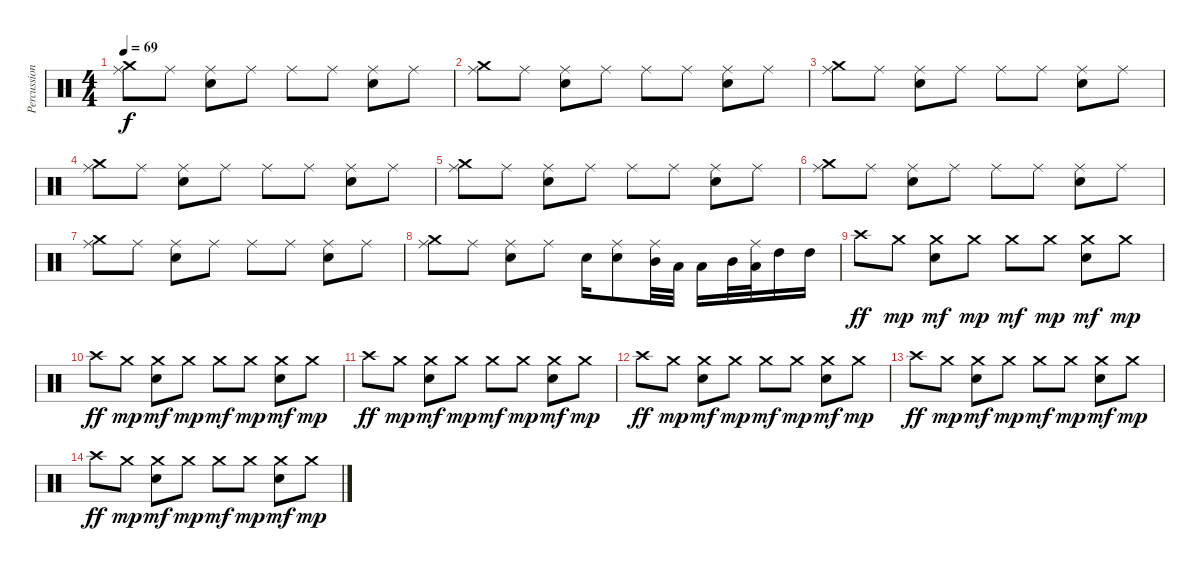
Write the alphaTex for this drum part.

\track ("Percussion" "Percussion") {instrument percussion}
\staff {score}
\articulation defaults
\ts (4 4)
\tempo 69
\clef neutral
\ks c
("Ride (middle)" "Crash medium (hit)").8{dy f} "Ride (middle)".8 ("Ride (middle)" "Electric Snare (hit)").8 "Ride (middle)".8 "Ride (middle)".8 "Ride (middle)".8 ("Ride (middle)" "Electric Snare (hit)").8 "Ride (middle)".8 |
("Ride (middle)" "Crash medium (hit)").8 "Ride (middle)".8 ("Ride (middle)" "Electric Snare (hit)").8 "Ride (middle)".8 "Ride (middle)".8 "Ride (middle)".8 ("Ride (middle)" "Electric Snare (hit)").8 "Ride (middle)".8 |
("Ride (middle)" "Crash medium (hit)").8 "Ride (middle)".8 ("Ride (middle)" "Electric Snare (hit)").8 "Ride (middle)".8 "Ride (middle)".8 "Ride (middle)".8 ("Ride (middle)" "Electric Snare (hit)").8 "Ride (middle)".8 |
("Ride (middle)" "Crash medium (hit)").8 "Ride (middle)".8 ("Ride (middle)" "Electric Snare (hit)").8 "Ride (middle)".8 "Ride (middle)".8 "Ride (middle)".8 ("Ride (middle)" "Electric Snare (hit)").8 "Ride (middle)".8 |
("Ride (middle)" "Crash medium (hit)").8 "Ride (middle)".8 ("Ride (middle)" "Electric Snare (hit)").8 "Ride (middle)".8 "Ride (middle)".8 "Ride (middle)".8 ("Ride (middle)" "Electric Snare (hit)").8 "Ride (middle)".8 |
("Ride (middle)" "Crash medium (hit)").8 "Ride (middle)".8 ("Ride (middle)" "Electric Snare (hit)").8 "Ride (middle)".8 "Ride (middle)".8 "Ride (middle)".8 ("Ride (middle)" "Electric Snare (hit)").8 "Ride (middle)".8 |
("Ride (middle)" "Crash medium (hit)").8 "Ride (middle)".8 ("Ride (middle)" "Electric Snare (hit)").8 "Ride (middle)".8 "Ride (middle)".8 "Ride (middle)".8 ("Ride (middle)" "Electric Snare (hit)").8 "Ride (middle)".8 |
("Ride (middle)" "Crash medium (hit)").8 "Ride (middle)".8 ("Ride (middle)" "Electric Snare (hit)").8 "Ride (middle)".8 "Snare (hit) 2".16 ("Ride (middle)" "Snare (hit) 2").8 ("Ride (middle)" "Mid Tom (hit)").32 "Low Tom (hit)".32 "Low Tom (hit)".16 "Mid Tom (hit)".32 ("Ride (middle)" "Low Tom (hit)").32 "High Tom (hit)".16 "High Tom (hit)".16 |
"Crash high (hit)".8{dy ff volume 6} "Crash medium (hit)".8{dy mp} ("Crash medium (hit)" "Electric Snare (hit)").8{dy mf} "Crash medium (hit)".8{dy mp} "Crash medium (hit)".8{dy mf} "Crash medium (hit)".8{dy mp} ("Crash medium (hit)" "Electric Snare (hit)").8{dy mf} "Crash medium (hit)".8{dy mp} |
"Crash high (hit)".8{dy ff} "Crash medium (hit)".8{dy mp} ("Crash medium (hit)" "Electric Snare (hit)").8{dy mf} "Crash medium (hit)".8{dy mp} "Crash medium (hit)".8{dy mf} "Crash medium (hit)".8{dy mp} ("Crash medium (hit)" "Electric Snare (hit)").8{dy mf} "Crash medium (hit)".8{dy mp} |
"Crash high (hit)".8{dy ff} "Crash medium (hit)".8{dy mp} ("Crash medium (hit)" "Electric Snare (hit)").8{dy mf} "Crash medium (hit)".8{dy mp} "Crash medium (hit)".8{dy mf} "Crash medium (hit)".8{dy mp} ("Crash medium (hit)" "Electric Snare (hit)").8{dy mf} "Crash medium (hit)".8{dy mp} |
"Crash high (hit)".8{dy ff} "Crash medium (hit)".8{dy mp} ("Crash medium (hit)" "Electric Snare (hit)").8{dy mf} "Crash medium (hit)".8{dy mp} "Crash medium (hit)".8{dy mf} "Crash medium (hit)".8{dy mp} ("Crash medium (hit)" "Electric Snare (hit)").8{dy mf} "Crash medium (hit)".8{dy mp} |
"Crash high (hit)".8{dy ff volume 0} "Crash medium (hit)".8{dy mp} ("Crash medium (hit)" "Electric Snare (hit)").8{dy mf} "Crash medium (hit)".8{dy mp} "Crash medium (hit)".8{dy mf} "Crash medium (hit)".8{dy mp} ("Crash medium (hit)" "Electric Snare (hit)").8{dy mf} "Crash medium (hit)".8{dy mp} |
"Crash high (hit)".8{dy ff} "Crash medium (hit)".8{dy mp} ("Crash medium (hit)" "Electric Snare (hit)").8{dy mf} "Crash medium (hit)".8{dy mp} "Crash medium (hit)".8{dy mf} "Crash medium (hit)".8{dy mp} ("Crash medium (hit)" "Electric Snare (hit)").8{dy mf} "Crash medium (hit)".8{dy mp}
